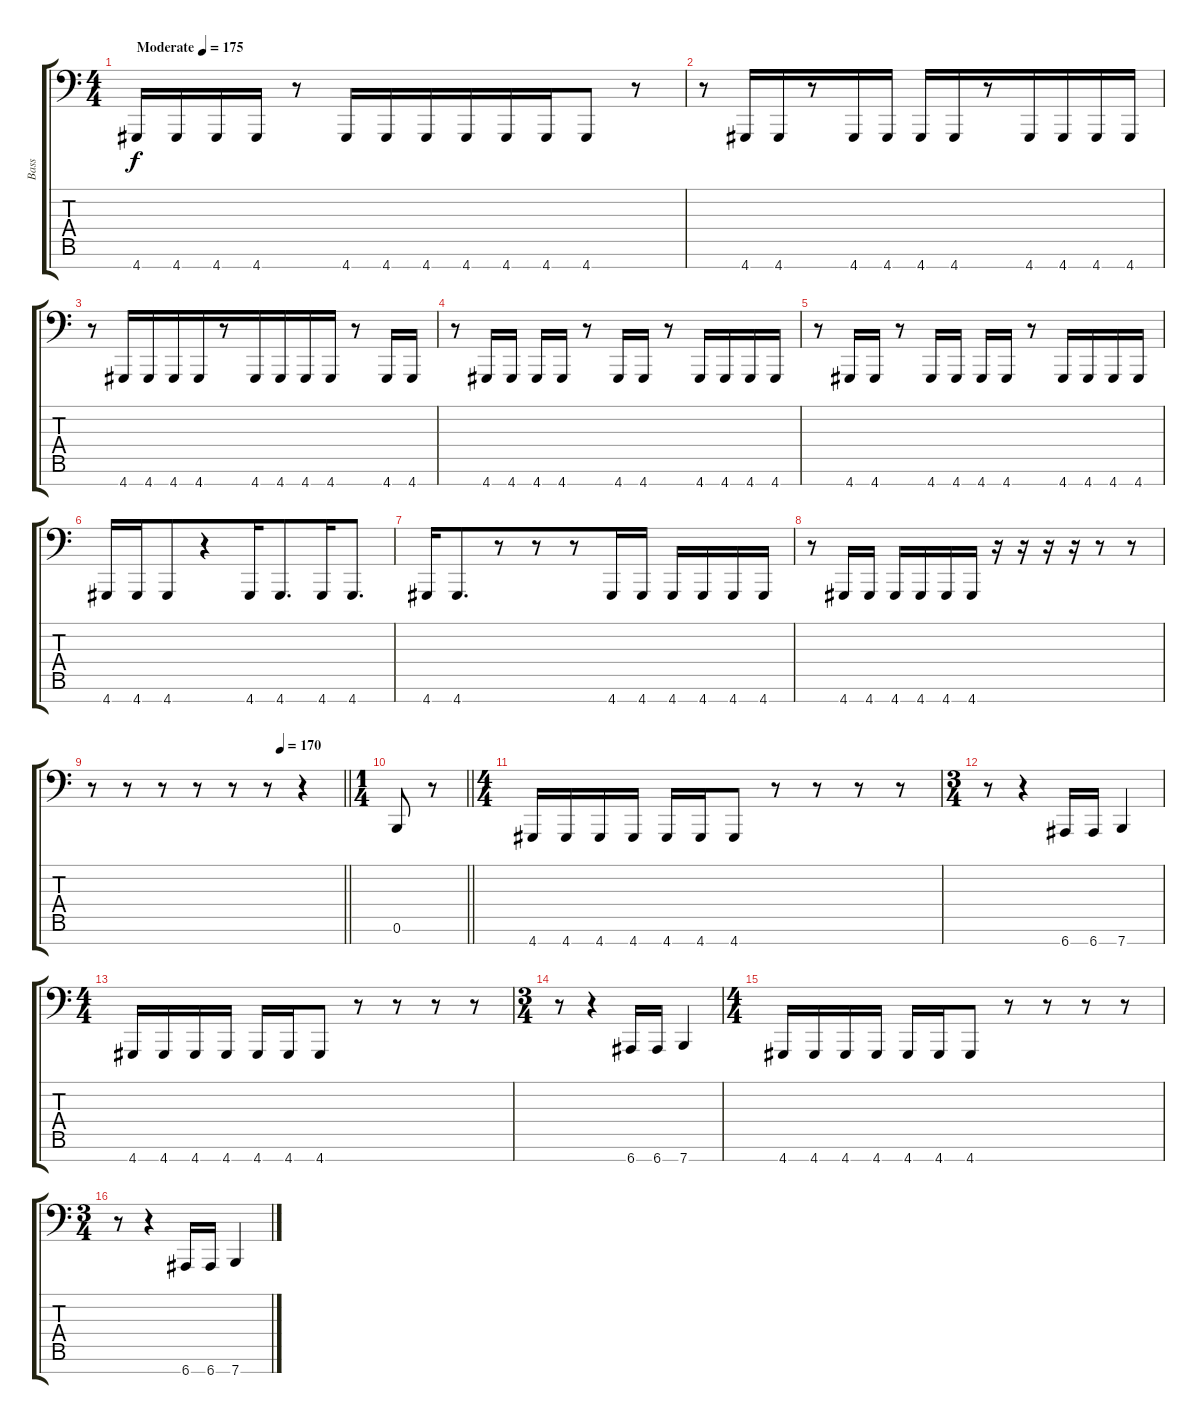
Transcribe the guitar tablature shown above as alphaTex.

\track ("Bass" "Bass") {instrument electricbassfinger}
\staff {score tabs}
\tuning (B2 Gb2 E2 B1 E1 B0 E0) {hide}
\ts (4 4)
\tempo (175 "Moderate")
\clef f4
\ks c
4.7.16{dy f instrument electricbassfinger beam merge} 4.7.16 4.7.16 4.7.16 r.8{beam merge} 4.7.16{beam merge} 4.7.16{beam merge} 4.7.16{beam merge} 4.7.16{beam merge} 4.7.16 4.7.16{beam merge} 4.7.8 r.8 |
r.8 4.7.16 4.7.16{beam merge} r.8 4.7.16 4.7.16 4.7.16{beam merge} 4.7.16{beam merge} r.8 4.7.16{beam merge} 4.7.16{beam merge} 4.7.16 4.7.16 |
r.8 4.7.16{beam merge} 4.7.16{beam merge} 4.7.16{beam merge} 4.7.16{beam merge} r.8 4.7.16{beam merge} 4.7.16 4.7.16{beam merge} 4.7.16 r.8{beam merge} 4.7.16 4.7.16 |
r.8 4.7.16{beam merge} 4.7.16 4.7.16{beam merge} 4.7.16 r.8{beam merge} 4.7.16{beam merge} 4.7.16 r.8 4.7.16{beam merge} 4.7.16 4.7.16{beam merge} 4.7.16 |
r.8{beam merge} 4.7.16 4.7.16 r.8 4.7.16{beam merge} 4.7.16 4.7.16{beam merge} 4.7.16 r.8{beam merge} 4.7.16 4.7.16 4.7.16{beam merge} 4.7.16 |
4.7.16 4.7.16{beam merge} 4.7.8{beam merge} r.4 4.7.16 4.7.8{d beam merge} 4.7.16{beam merge} 4.7.8{d} |
4.7.16 4.7.8{d beam merge} r.8 r.8 r.8 4.7.16{beam merge} 4.7.16 4.7.16 4.7.16{beam merge} 4.7.16 4.7.16 |
r.8 4.7.16{beam merge} 4.7.16 4.7.16 4.7.16{beam merge} 4.7.16{beam merge} 4.7.16 r.16{beam merge} r.16{beam merge} r.16 r.16 r.8{beam merge} r.8 |
\tempo (170 0.75)
\barLineRight lightlight
r.8{beam merge} r.8 r.8{beam merge} r.8 r.8{beam merge} r.8 r.4 |
\ts (1 4)
\barLineRight lightlight
0.6.8 r.8 |
\ts (4 4)
\section ("" "")
4.7.16 4.7.16 4.7.16 4.7.16 4.7.16 4.7.16{beam merge} 4.7.8 r.8{beam merge} r.8 r.8{beam merge} r.8 |
\ts (3 4)
r.8 r.4{beam merge} 6.7.16 6.7.16 7.7.4 |
\ts (4 4)
4.7.16 4.7.16 4.7.16 4.7.16 4.7.16 4.7.16{beam merge} 4.7.8 r.8{beam merge} r.8 r.8{beam merge} r.8 |
\ts (3 4)
r.8 r.4{beam merge} 6.7.16 6.7.16 7.7.4 |
\ts (4 4)
4.7.16 4.7.16 4.7.16 4.7.16 4.7.16 4.7.16{beam merge} 4.7.8 r.8{beam merge} r.8 r.8{beam merge} r.8 |
\ts (3 4)
r.8 r.4{beam merge} 6.7.16 6.7.16 7.7.4
